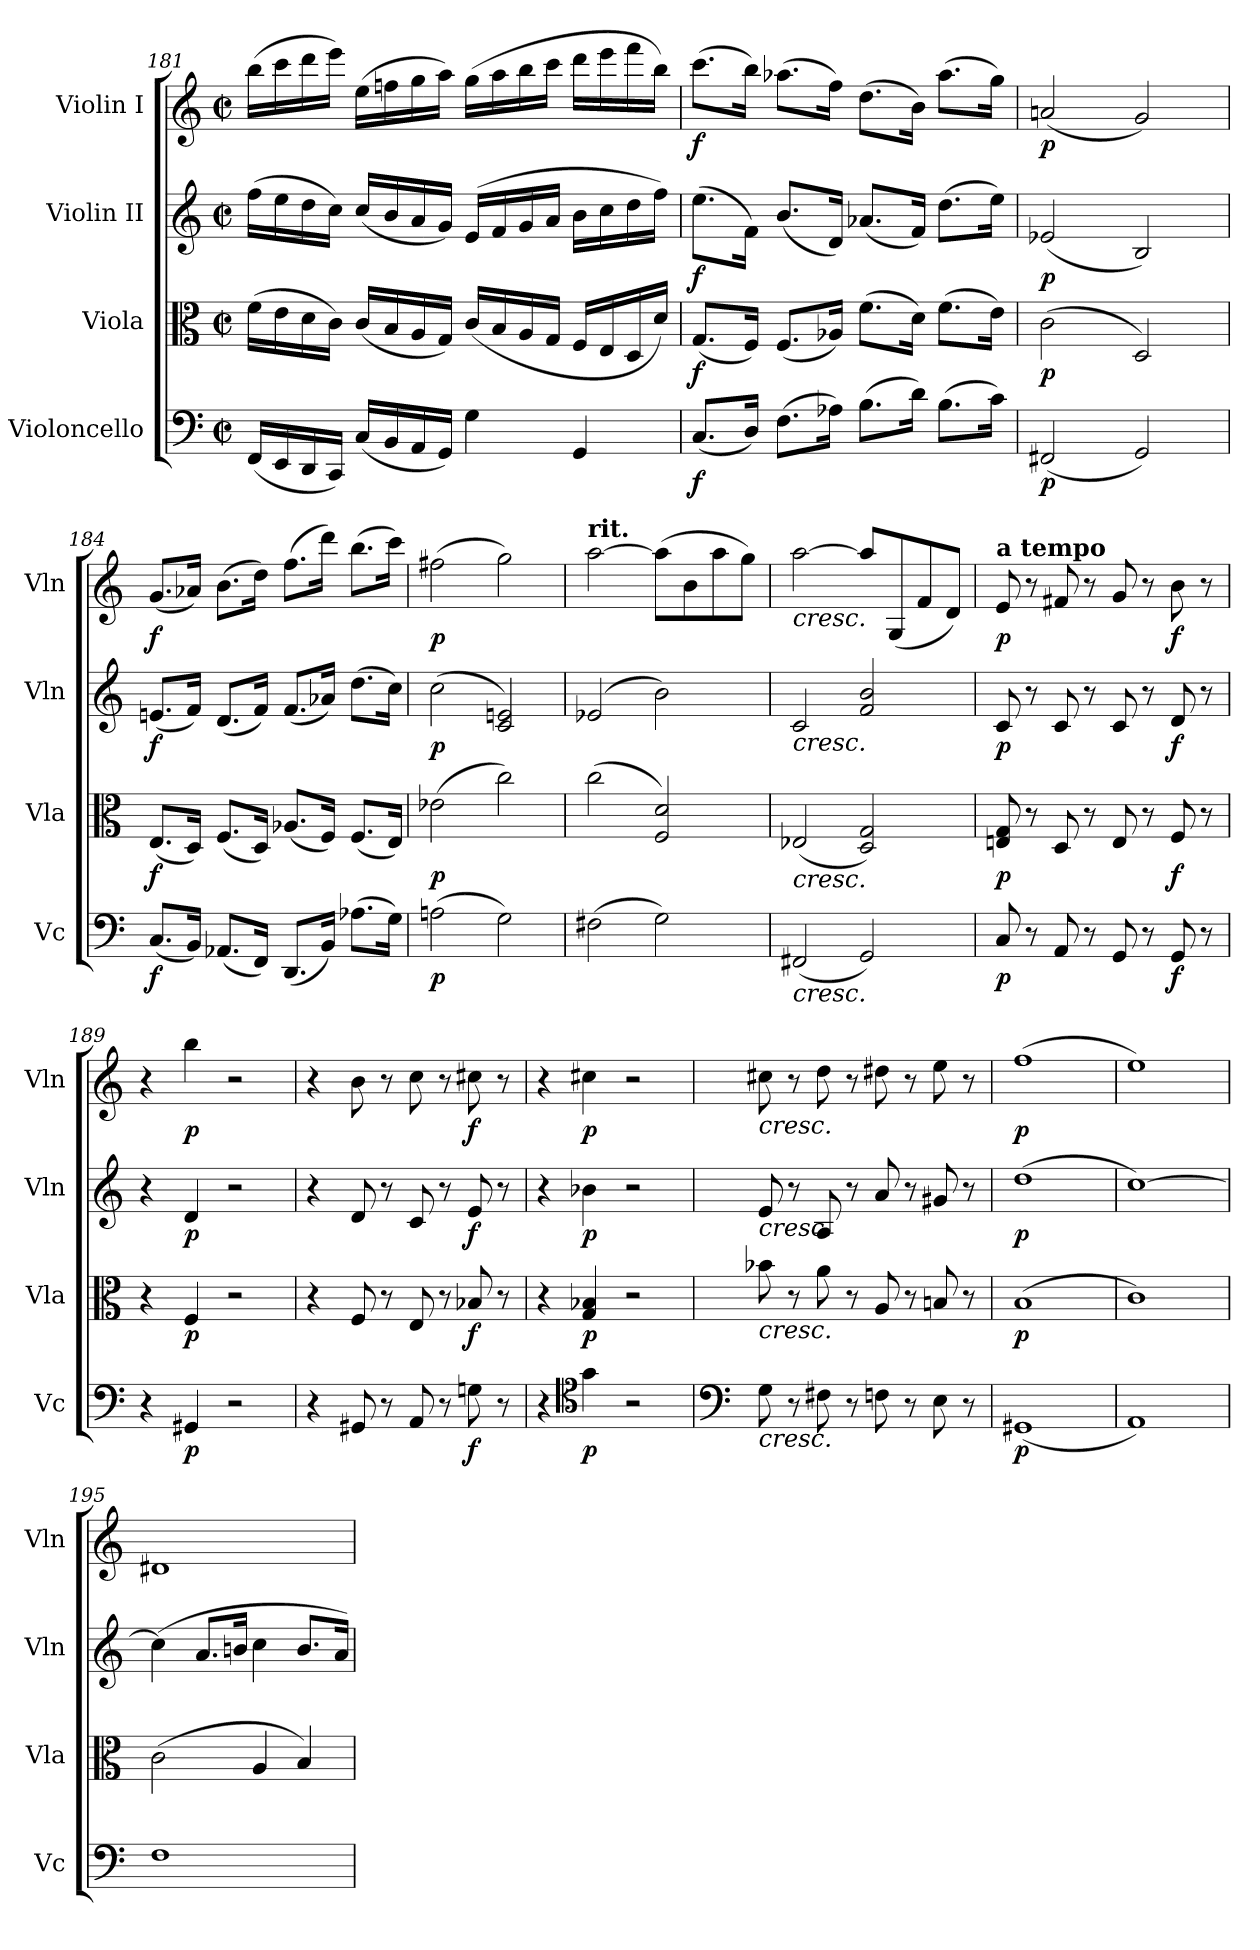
**kern	**dynam	**kern	**dynam	**kern	**dynam	**kern	**dynam
*part4	*part4	*part3	*part3	*part2	*part2	*part1	*part1
*staff4	*staff4	*staff3	*staff3	*staff2	*staff2	*staff1	*staff1
*I"Violoncello	*	*I"Viola	*	*I"Violin II	*	*I"Violin I	*
*I'Vc	*	*I'Vla	*	*I'Vln	*	*I'Vln	*
*clefF4	*	*clefC3	*	*clefG2	*	*clefG2	*
*k[]	*	*k[]	*	*k[]	*	*k[]	*
*M2/2	*	*M2/2	*	*M2/2	*	*M2/2	*
*met(c|)	*	*met(c|)	*	*met(c|)	*	*met(c|)	*
=181	=181	=181	=181	=181	=181	=181	=181
(<16FF/LL	.	(>16f\LL	.	(>16ff\LL	.	(>16bb\LL	.
16EE/	.	16e\	.	16ee\	.	16ccc\	.
16DD/	.	16d\	.	16dd\	.	16ddd\	.
16CC/JJ)	.	16c\JJ)	.	16cc\JJ)	.	16eee\JJ)	.
(<16C/LL	.	(<16c/LL	.	(<16cc/LL	.	(>16ee\LL	.
16BB/	.	16B/	.	16b/	.	16ffn\	.
16AA/	.	16A/	.	16a/	.	16gg\	.
16GG/JJ)	.	16G/JJ)	.	16g/JJ)	.	16aa\JJ)	.
4G\	.	(<16c/LL	.	(>16e/LL	.	(>16gg\LL	.
.	.	16B/	.	16f/	.	16aa\	.
.	.	16A/	.	16g/	.	16bb\	.
.	.	16G/JJ	.	16a/JJ	.	16ccc\JJ	.
4GG/	.	16F/LL	.	16b\LL	.	16ddd\LL	.
.	.	16E/	.	16cc\	.	16eee\	.
.	.	16D/	.	16dd\	.	16fff\	.
.	.	16d/JJ)	.	16ff\JJ)	.	16bb\JJ)	.
=182	=182	=182	=182	=182	=182	=182	=182
!	!LO:DY:b	!	!LO:DY:b	!	!LO:DY:b	!	!LO:DY:b
(<8.C/L	f	(<8.G/L	f	(>8.ee\L	f	(>8.ccc\L	f
16D/Jk)	.	16F/Jk)	.	16f\Jk)	.	16bb\Jk)	.
(>8.F\L	.	(<8.F/L	.	(<8.b/L	.	(>8.aa-X\L	.
16A-X\Jk)	.	16A-X/Jk)	.	16d/Jk)	.	16ff\Jk)	.
(>8.B\L	.	(>8.f\L	.	(<8.a-X/L	.	(>8.dd\L	.
16d\Jk)	.	16d\Jk)	.	16f/Jk)	.	16b\Jk)	.
(>8.B\L	.	(>8.f\L	.	(>8.dd\L	.	(>8.aa-\L	.
16c\Jk)	.	16e\Jk)	.	16ee\Jk)	.	16gg\Jk)	.
=183	=183	=183	=183	=183	=183	=183	=183
!	!LO:DY:b	!	!LO:DY:b	!	!LO:DY:b	!	!LO:DY:b
(<2FF#X/	p	(>2c\	p	(<2e-X/	p	(<2an/	p
2GG/)	.	2D/)	.	2B/)	.	2g/)	.
=184	=184	=184	=184	=184	=184	=184	=184
!	!LO:DY:b	!	!LO:DY:b	!	!LO:DY:b	!	!LO:DY:b
(<8.C/L	f	(<8.E/L	f	(<8.en/L	f	(<8.g/L	f
16BB/Jk)	.	16D/Jk)	.	16f/Jk)	.	16a-X/Jk)	.
(<8.AA-X/L	.	(<8.F/L	.	(<8.d/L	.	(>8.b\L	.
16FF/Jk)	.	16D/Jk)	.	16f/Jk)	.	16dd\Jk)	.
(<8.DD/L	.	(<8.A-X/L	.	(<8.f/L	.	(>8.ff\L	.
16BB/Jk)	.	16F/Jk)	.	16a-X/Jk)	.	16ddd\Jk)	.
(>8.A-X\L	.	(<8.F/L	.	(>8.dd\L	.	(>8.bb\L	.
16G\Jk)	.	16E/Jk)	.	16cc\Jk)	.	16ccc\Jk)	.
=185	=185	=185	=185	=185	=185	=185	=185
!	!LO:DY:b	!	!LO:DY:b	!	!LO:DY:b	!	!LO:DY:b
(>2An\	p	(>2e-X\	p	(>2cc\	p	(>2ff#X\	p
2G\)	.	2cc\)	.	2c/ 2en/)	.	2gg\)	.
=186	=186	=186	=186	=186	=186	=186	=186
!	!	!	!	!	!	!LO:TX:a:B:t=rit.	!
(>2F#X\	.	(>2cc\	.	(>2e-X/	.	[2aa\	.
2G\)	.	2F/ 2d/)	.	2b\)	.	(>8aa\L]	.
.	.	.	.	.	.	8b\	.
.	.	.	.	.	.	8aa\	.
.	.	.	.	.	.	8gg\J)	.
=187	=187	=187	=187	=187	=187	=187	=187
!	!	!	!	!	!	!LO:TX:b:i:t=cresc.	!
!	!	!	!	!LO:TX:b:i:t=cresc.	!	!	!
!	!	!LO:TX:b:i:t=cresc.	!	!	!	!	!
!LO:TX:b:i:t=cresc.	!	!	!	!	!	!	!
(<2FF#X/	.	(<2E-X/	.	2c/	.	[2aa\	.
2GG/)	.	2D/ 2G/)	.	2f/ 2b/	.	8aa/L]	.
.	.	.	.	.	.	(<8G/	.
.	.	.	.	.	.	8f/	.
.	.	.	.	.	.	8d/J)	.
=188	=188	=188	=188	=188	=188	=188	=188
!	!	!	!	!	!	!LO:TX:a:B:t=a tempo	!
!	!LO:DY:b	!	!LO:DY:b	!	!LO:DY:b	!	!LO:DY:b
8C/	p	8En/ 8G/	p	8c/	p	8e/	p
8r	.	8r	.	8r	.	8r	.
8AA/	.	8D/	.	8c/	.	8f#X/	.
8r	.	8r	.	8r	.	8r	.
8GG/	.	8E/	.	8c/	.	8g/	.
8r	.	8r	.	8r	.	8r	.
!	!LO:DY:b	!	!LO:DY:b	!	!LO:DY:b	!	!LO:DY:b
8GG/	f	8F/	f	8d/	f	8b\	f
8r	.	8r	.	8r	.	8r	.
=189	=189	=189	=189	=189	=189	=189	=189
4r	.	4r	.	4r	.	4r	.
!	!LO:DY:b	!	!LO:DY:b	!	!LO:DY:b	!	!LO:DY:b
4GG#X/	p	4F/	p	4d/	p	4bb\	p
2r	.	2r	.	2r	.	2r	.
=190	=190	=190	=190	=190	=190	=190	=190
4r	.	4r	.	4r	.	4r	.
8GG#X/	.	8F/	.	8d/	.	8b\	.
8r	.	8r	.	8r	.	8r	.
8AA/	.	8E/	.	8c/	.	8cc\	.
8r	.	8r	.	8r	.	8r	.
!	!LO:DY:b	!	!LO:DY:b	!	!LO:DY:b	!	!LO:DY:b
8Gn\	f	8B-X/	f	8e/	f	8cc#X\	f
8r	.	8r	.	8r	.	8r	.
=191	=191	=191	=191	=191	=191	=191	=191
4r	.	4r	.	4r	.	4r	.
*clefC4	*	*	*	*	*	*	*
!	!LO:DY:b	!	!LO:DY:b	!	!LO:DY:b	!	!LO:DY:b
4g\	p	4G/ 4B-X/	p	4b-X\	p	4cc#X\	p
2r	.	2r	.	2r	.	2r	.
=192	=192	=192	=192	=192	=192	=192	=192
*clefF4	*	*	*	*	*	*	*
!	!	!	!	!	!	!LO:TX:b:i:t=cresc.	!
!	!	!	!	!LO:TX:b:i:t=cresc.	!	!	!
!	!	!LO:TX:b:i:t=cresc.	!	!	!	!	!
!LO:TX:b:i:t=cresc.	!	!	!	!	!	!	!
8G\	.	8b-X\	.	8e/	.	8cc#X\	.
8r	.	8r	.	8r	.	8r	.
8F#X\	.	8a\	.	8A/	.	8dd\	.
8r	.	8r	.	8r	.	8r	.
8Fn\	.	8A/	.	8a/	.	8dd#X\	.
8r	.	8r	.	8r	.	8r	.
8E\	.	8Bn/	.	8g#X/	.	8ee\	.
8r	.	8r	.	8r	.	8r	.
=193	=193	=193	=193	=193	=193	=193	=193
!	!LO:DY:b	!	!LO:DY:b	!	!LO:DY:b	!	!LO:DY:b
(<1GG#X	p	(>1B	p	(>1dd	p	(>1ff	p
=194	=194	=194	=194	=194	=194	=194	=194
1AA)	.	1c)	.	[1cc)	.	1ee)	.
=195	=195	=195	=195	=195	=195	=195	=195
1F	.	(>2c\	.	(>4cc\]	.	1d#X	.
.	.	.	.	8.a/L	.	.	.
.	.	.	.	16bn/Jk	.	.	.
.	.	4A/	.	4cc\	.	.	.
.	.	4B/)	.	8.b/L	.	.	.
.	.	.	.	16a/Jk)	.	.	.
=	=	=	=	=	=	=	=
*-	*-	*-	*-	*-	*-	*-	*-
